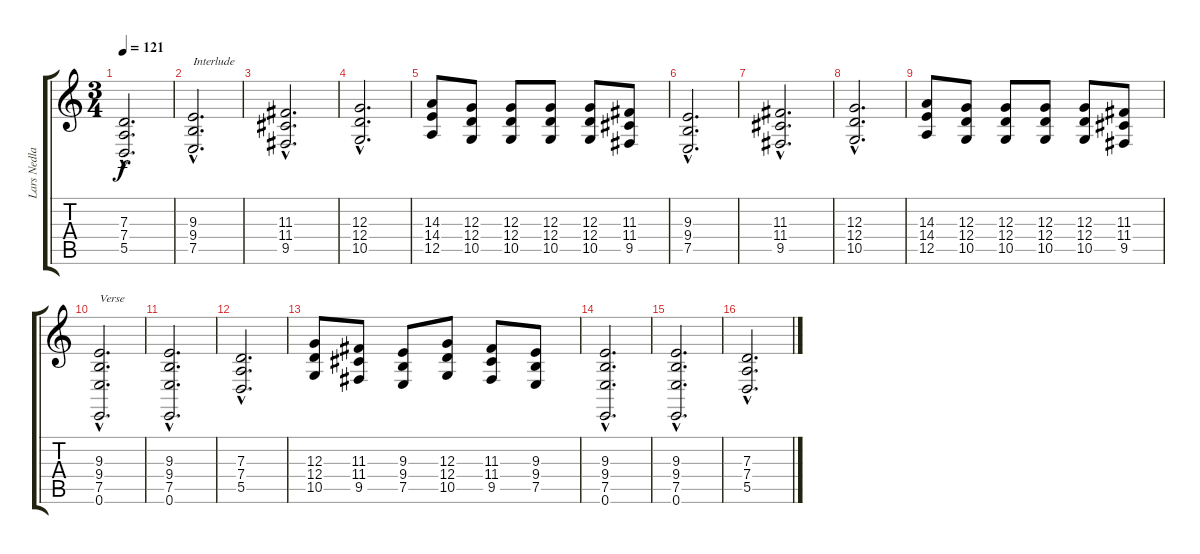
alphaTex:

\track ("Lars Nedland" "Lars Nedla") {instrument stringensemble1}
\staff {score tabs}
\tuning (E4 B3 G3 D3 A2 E2) {hide}
\ts (3 4)
\tempo 121
\clef g2
\ks c
(7.3{hac} 7.4{hac} 5.5{hac}).2{d dy f} |
(9.3{hac} 9.4{hac} 7.5{hac}).2{d txt "Interlude"} |
(11.3{hac} 11.4{hac} 9.5{hac}).2{d} |
(12.3{hac} 12.4{hac} 10.5{hac}).2{d} |
(14.3 14.4 12.5).8 (12.3 12.4 10.5).8 (12.3 12.4 10.5).8 (12.3 12.4 10.5).8 (12.3 12.4 10.5).8 (11.3 11.4 9.5).8 |
(9.3{hac} 9.4{hac} 7.5{hac}).2{d} |
(11.3{hac} 11.4{hac} 9.5{hac}).2{d} |
(12.3{hac} 12.4{hac} 10.5{hac}).2{d} |
(14.3 14.4 12.5).8 (12.3 12.4 10.5).8 (12.3 12.4 10.5).8 (12.3 12.4 10.5).8 (12.3 12.4 10.5).8 (11.3 11.4 9.5).8 |
(9.3{hac} 9.4{hac} 7.5{hac} 0.6{hac}).2{d txt "Verse"} |
(9.3{hac} 9.4{hac} 7.5{hac} 0.6{hac}).2{d} |
(7.3{hac} 7.4{hac} 5.5{hac}).2{d} |
(12.3 12.4 10.5).8 (11.3 11.4 9.5).8 (9.3 9.4 7.5).8 (12.3 12.4 10.5).8 (11.3 11.4 9.5).8 (9.3 9.4 7.5).8 |
(9.3{hac} 9.4{hac} 7.5{hac} 0.6{hac}).2{d} |
(9.3{hac} 9.4{hac} 7.5{hac} 0.6{hac}).2{d} |
(7.3{hac} 7.4{hac} 5.5{hac}).2{d}
